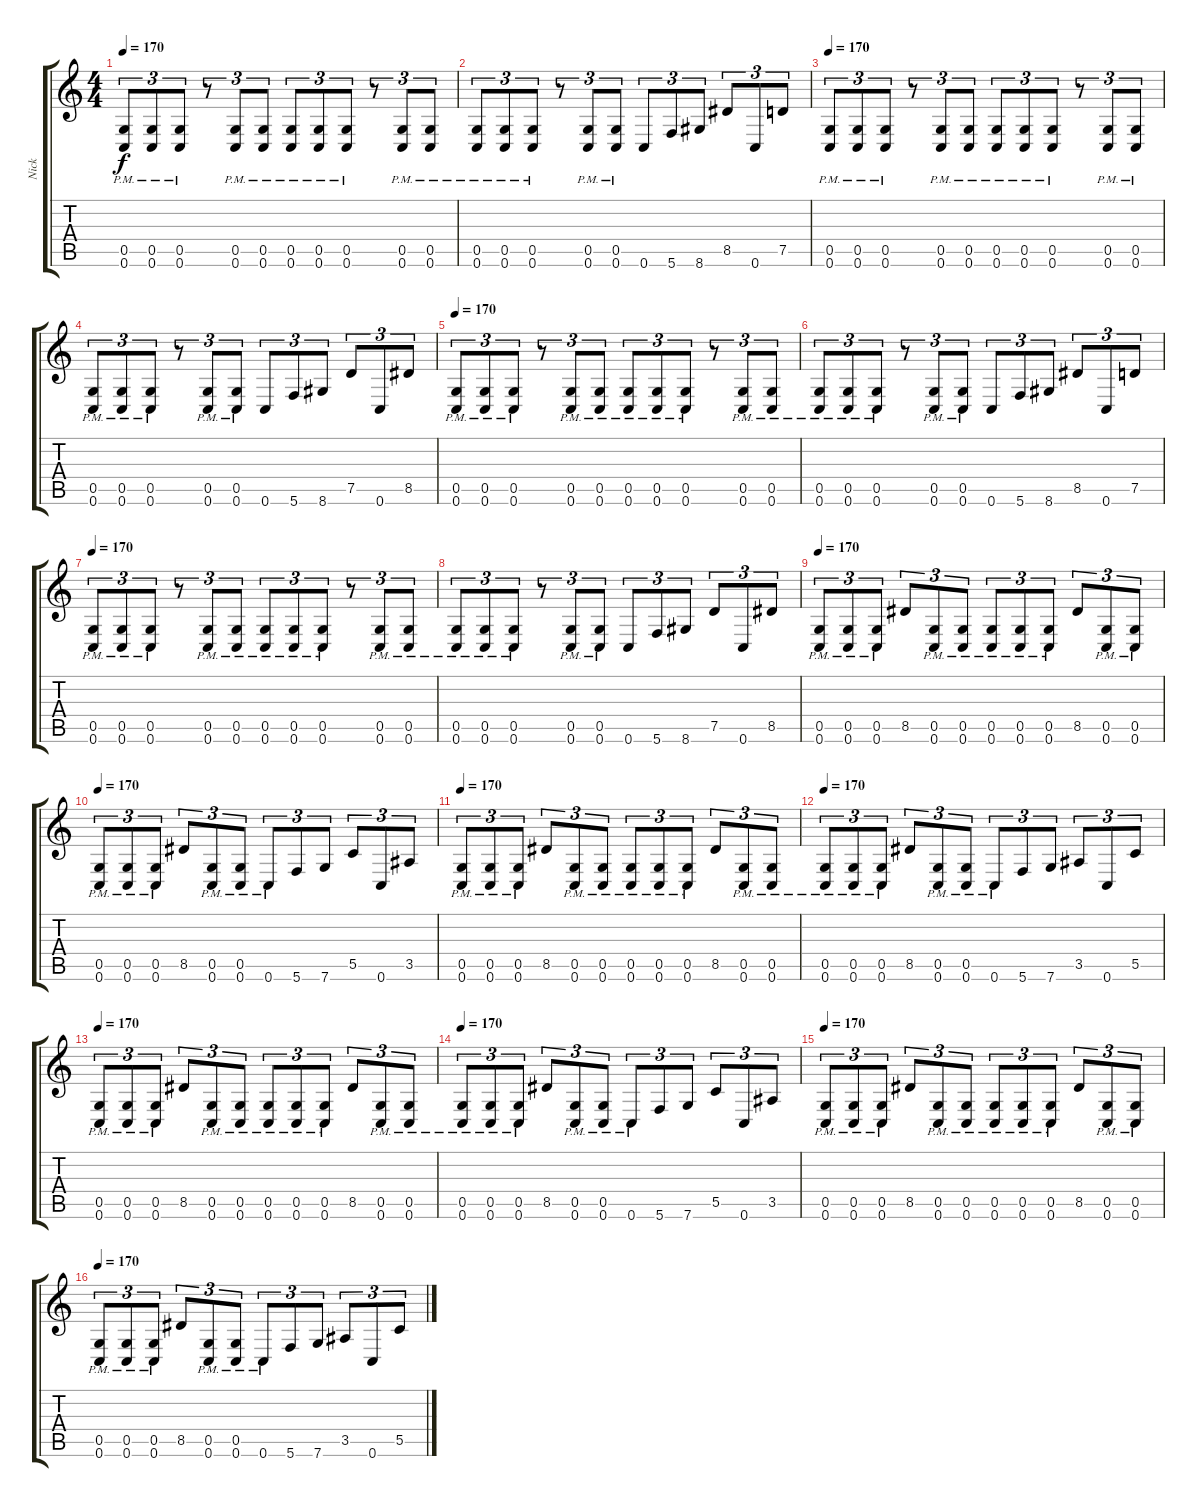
\track ("Nick " "Nick ") {instrument distortionguitar}
\staff {score tabs}
\tuning (D4 A3 F3 C3 G2 C2) {hide}
\ts (4 4)
\tempo 170
\clef g2
\ks c
(0.5{pm} 0.6{pm}).8{tu (3 2) dy f} (0.5{pm} 0.6{pm}).8{tu (3 2)} (0.5{pm} 0.6{pm}).8{tu (3 2)} r.8{tu (3 2)} (0.5{pm} 0.6{pm}).8{tu (3 2)} (0.5{pm} 0.6{pm}).8{tu (3 2)} (0.5{pm} 0.6{pm}).8{tu (3 2)} (0.5{pm} 0.6{pm}).8{tu (3 2)} (0.5{pm} 0.6{pm}).8{tu (3 2)} r.8{tu (3 2)} (0.5{pm} 0.6{pm}).8{tu (3 2)} (0.5{pm} 0.6{pm}).8{tu (3 2)} |
(0.5{pm} 0.6{pm}).8{tu (3 2)} (0.5{pm} 0.6{pm}).8{tu (3 2)} (0.5{pm} 0.6{pm}).8{tu (3 2)} r.8{tu (3 2)} (0.5{pm} 0.6{pm}).8{tu (3 2)} (0.5{pm} 0.6{pm}).8{tu (3 2)} 0.6.8{tu (3 2)} 5.6.8{tu (3 2)} 8.6.8{tu (3 2)} 8.5.8{tu (3 2)} 0.6.8{tu (3 2)} 7.5.8{tu (3 2)} |
\tempo 170
(0.5{pm} 0.6{pm}).8{tu (3 2)} (0.5{pm} 0.6{pm}).8{tu (3 2)} (0.5{pm} 0.6{pm}).8{tu (3 2)} r.8{tu (3 2)} (0.5{pm} 0.6{pm}).8{tu (3 2)} (0.5{pm} 0.6{pm}).8{tu (3 2)} (0.5{pm} 0.6{pm}).8{tu (3 2)} (0.5{pm} 0.6{pm}).8{tu (3 2)} (0.5{pm} 0.6{pm}).8{tu (3 2)} r.8{tu (3 2)} (0.5{pm} 0.6{pm}).8{tu (3 2)} (0.5{pm} 0.6{pm}).8{tu (3 2)} |
(0.5{pm} 0.6{pm}).8{tu (3 2)} (0.5{pm} 0.6{pm}).8{tu (3 2)} (0.5{pm} 0.6{pm}).8{tu (3 2)} r.8{tu (3 2)} (0.5{pm} 0.6{pm}).8{tu (3 2)} (0.5{pm} 0.6{pm}).8{tu (3 2)} 0.6.8{tu (3 2)} 5.6.8{tu (3 2)} 8.6.8{tu (3 2)} 7.5.8{tu (3 2)} 0.6.8{tu (3 2)} 8.5.8{tu (3 2)} |
\tempo 170
(0.5{pm} 0.6{pm}).8{tu (3 2)} (0.5{pm} 0.6{pm}).8{tu (3 2)} (0.5{pm} 0.6{pm}).8{tu (3 2)} r.8{tu (3 2)} (0.5{pm} 0.6{pm}).8{tu (3 2)} (0.5{pm} 0.6{pm}).8{tu (3 2)} (0.5{pm} 0.6{pm}).8{tu (3 2)} (0.5{pm} 0.6{pm}).8{tu (3 2)} (0.5{pm} 0.6{pm}).8{tu (3 2)} r.8{tu (3 2)} (0.5{pm} 0.6{pm}).8{tu (3 2)} (0.5{pm} 0.6{pm}).8{tu (3 2)} |
(0.5{pm} 0.6{pm}).8{tu (3 2)} (0.5{pm} 0.6{pm}).8{tu (3 2)} (0.5{pm} 0.6{pm}).8{tu (3 2)} r.8{tu (3 2)} (0.5{pm} 0.6{pm}).8{tu (3 2)} (0.5{pm} 0.6{pm}).8{tu (3 2)} 0.6.8{tu (3 2)} 5.6.8{tu (3 2)} 8.6.8{tu (3 2)} 8.5.8{tu (3 2)} 0.6.8{tu (3 2)} 7.5.8{tu (3 2)} |
\tempo 170
(0.5{pm} 0.6{pm}).8{tu (3 2)} (0.5{pm} 0.6{pm}).8{tu (3 2)} (0.5{pm} 0.6{pm}).8{tu (3 2)} r.8{tu (3 2)} (0.5{pm} 0.6{pm}).8{tu (3 2)} (0.5{pm} 0.6{pm}).8{tu (3 2)} (0.5{pm} 0.6{pm}).8{tu (3 2)} (0.5{pm} 0.6{pm}).8{tu (3 2)} (0.5{pm} 0.6{pm}).8{tu (3 2)} r.8{tu (3 2)} (0.5{pm} 0.6{pm}).8{tu (3 2)} (0.5{pm} 0.6{pm}).8{tu (3 2)} |
(0.5{pm} 0.6{pm}).8{tu (3 2)} (0.5{pm} 0.6{pm}).8{tu (3 2)} (0.5{pm} 0.6{pm}).8{tu (3 2)} r.8{tu (3 2)} (0.5{pm} 0.6{pm}).8{tu (3 2)} (0.5{pm} 0.6{pm}).8{tu (3 2)} 0.6.8{tu (3 2)} 5.6.8{tu (3 2)} 8.6.8{tu (3 2)} 7.5.8{tu (3 2)} 0.6.8{tu (3 2)} 8.5.8{tu (3 2)} |
\tempo 170
(0.5{pm} 0.6{pm}).8{tu (3 2)} (0.5{pm} 0.6{pm}).8{tu (3 2)} (0.5{pm} 0.6{pm}).8{tu (3 2)} 8.5.8{tu (3 2)} (0.5{pm} 0.6{pm}).8{tu (3 2)} (0.5{pm} 0.6{pm}).8{tu (3 2)} (0.5{pm} 0.6{pm}).8{tu (3 2)} (0.5{pm} 0.6{pm}).8{tu (3 2)} (0.5{pm} 0.6{pm}).8{tu (3 2)} 8.5.8{tu (3 2)} (0.5{pm} 0.6{pm}).8{tu (3 2)} (0.5{pm} 0.6{pm}).8{tu (3 2)} |
\tempo 170
(0.5{pm} 0.6{pm}).8{tu (3 2)} (0.5{pm} 0.6{pm}).8{tu (3 2)} (0.5{pm} 0.6{pm}).8{tu (3 2)} 8.5.8{tu (3 2)} (0.5{pm} 0.6{pm}).8{tu (3 2)} (0.5{pm} 0.6{pm}).8{tu (3 2)} 0.6{pm}.8{tu (3 2)} 5.6.8{tu (3 2)} 7.6.8{tu (3 2)} 5.5.8{tu (3 2)} 0.6.8{tu (3 2)} 3.5.8{tu (3 2)} |
\tempo 170
(0.5{pm} 0.6{pm}).8{tu (3 2)} (0.5{pm} 0.6{pm}).8{tu (3 2)} (0.5{pm} 0.6{pm}).8{tu (3 2)} 8.5.8{tu (3 2)} (0.5{pm} 0.6{pm}).8{tu (3 2)} (0.5{pm} 0.6{pm}).8{tu (3 2)} (0.5{pm} 0.6{pm}).8{tu (3 2)} (0.5{pm} 0.6{pm}).8{tu (3 2)} (0.5{pm} 0.6{pm}).8{tu (3 2)} 8.5.8{tu (3 2)} (0.5{pm} 0.6{pm}).8{tu (3 2)} (0.5{pm} 0.6{pm}).8{tu (3 2)} |
\tempo 170
(0.5{pm} 0.6{pm}).8{tu (3 2)} (0.5{pm} 0.6{pm}).8{tu (3 2)} (0.5{pm} 0.6{pm}).8{tu (3 2)} 8.5.8{tu (3 2)} (0.5{pm} 0.6{pm}).8{tu (3 2)} (0.5{pm} 0.6{pm}).8{tu (3 2)} 0.6{pm}.8{tu (3 2)} 5.6.8{tu (3 2)} 7.6.8{tu (3 2)} 3.5.8{tu (3 2)} 0.6.8{tu (3 2)} 5.5.8{tu (3 2)} |
\tempo 170
(0.5{pm} 0.6{pm}).8{tu (3 2)} (0.5{pm} 0.6{pm}).8{tu (3 2)} (0.5{pm} 0.6{pm}).8{tu (3 2)} 8.5.8{tu (3 2)} (0.5{pm} 0.6{pm}).8{tu (3 2)} (0.5{pm} 0.6{pm}).8{tu (3 2)} (0.5{pm} 0.6{pm}).8{tu (3 2)} (0.5{pm} 0.6{pm}).8{tu (3 2)} (0.5{pm} 0.6{pm}).8{tu (3 2)} 8.5.8{tu (3 2)} (0.5{pm} 0.6{pm}).8{tu (3 2)} (0.5{pm} 0.6{pm}).8{tu (3 2)} |
\tempo 170
(0.5{pm} 0.6{pm}).8{tu (3 2)} (0.5{pm} 0.6{pm}).8{tu (3 2)} (0.5{pm} 0.6{pm}).8{tu (3 2)} 8.5.8{tu (3 2)} (0.5{pm} 0.6{pm}).8{tu (3 2)} (0.5{pm} 0.6{pm}).8{tu (3 2)} 0.6{pm}.8{tu (3 2)} 5.6.8{tu (3 2)} 7.6.8{tu (3 2)} 5.5.8{tu (3 2)} 0.6.8{tu (3 2)} 3.5.8{tu (3 2)} |
\tempo 170
(0.5{pm} 0.6{pm}).8{tu (3 2)} (0.5{pm} 0.6{pm}).8{tu (3 2)} (0.5{pm} 0.6{pm}).8{tu (3 2)} 8.5.8{tu (3 2)} (0.5{pm} 0.6{pm}).8{tu (3 2)} (0.5{pm} 0.6{pm}).8{tu (3 2)} (0.5{pm} 0.6{pm}).8{tu (3 2)} (0.5{pm} 0.6{pm}).8{tu (3 2)} (0.5{pm} 0.6{pm}).8{tu (3 2)} 8.5.8{tu (3 2)} (0.5{pm} 0.6{pm}).8{tu (3 2)} (0.5{pm} 0.6{pm}).8{tu (3 2)} |
\tempo 170
(0.5{pm} 0.6{pm}).8{tu (3 2)} (0.5{pm} 0.6{pm}).8{tu (3 2)} (0.5{pm} 0.6{pm}).8{tu (3 2)} 8.5.8{tu (3 2)} (0.5{pm} 0.6{pm}).8{tu (3 2)} (0.5{pm} 0.6{pm}).8{tu (3 2)} 0.6{pm}.8{tu (3 2)} 5.6.8{tu (3 2)} 7.6.8{tu (3 2)} 3.5.8{tu (3 2)} 0.6.8{tu (3 2)} 5.5.8{tu (3 2)}
